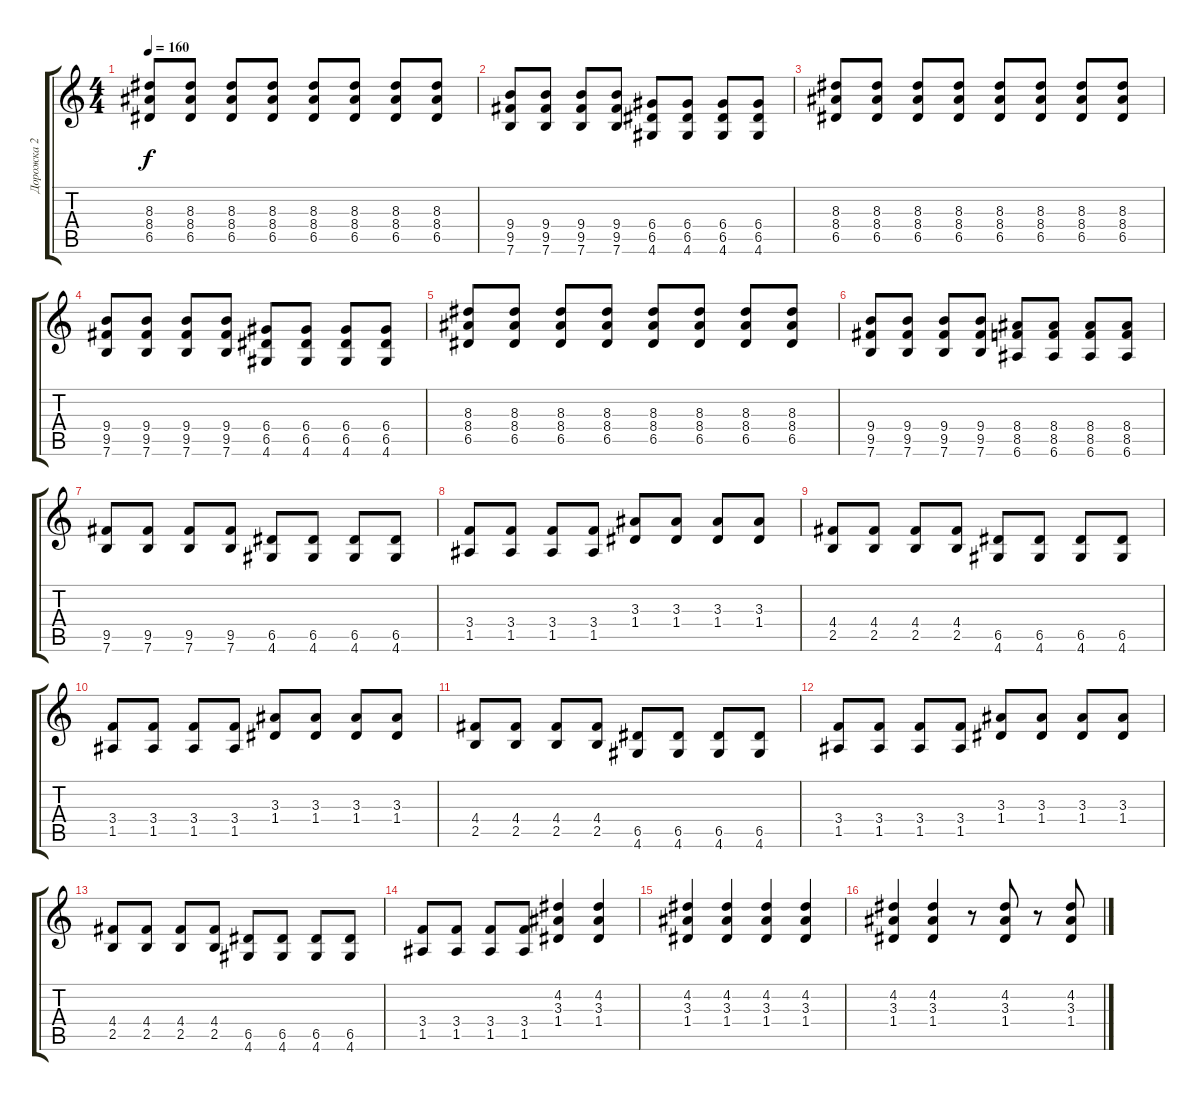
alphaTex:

\track ("Дорожка 2" "Дорожка 2") {instrument electricguitarclean}
\staff {score tabs}
\tuning (E4 B3 G3 D3 A2 E2) {hide}
\ts (4 4)
\tempo 160
\clef g2
\ks c
(8.3 8.4 6.5).8{dy f} (8.3 8.4 6.5).8 (8.3 8.4 6.5).8 (8.3 8.4 6.5).8 (8.3 8.4 6.5).8 (8.3 8.4 6.5).8 (8.3 8.4 6.5).8 (8.3 8.4 6.5).8 |
(9.4 9.5 7.6).8 (9.4 9.5 7.6).8 (9.4 9.5 7.6).8 (9.4 9.5 7.6).8 (6.4 6.5 4.6).8 (6.4 6.5 4.6).8 (6.4 6.5 4.6).8 (6.4 6.5 4.6).8 |
(8.3 8.4 6.5).8 (8.3 8.4 6.5).8 (8.3 8.4 6.5).8 (8.3 8.4 6.5).8 (8.3 8.4 6.5).8 (8.3 8.4 6.5).8 (8.3 8.4 6.5).8 (8.3 8.4 6.5).8 |
(9.4 9.5 7.6).8 (9.4 9.5 7.6).8 (9.4 9.5 7.6).8 (9.4 9.5 7.6).8 (6.4 6.5 4.6).8 (6.4 6.5 4.6).8 (6.4 6.5 4.6).8 (6.4 6.5 4.6).8 |
(8.3 8.4 6.5).8 (8.3 8.4 6.5).8 (8.3 8.4 6.5).8 (8.3 8.4 6.5).8 (8.3 8.4 6.5).8 (8.3 8.4 6.5).8 (8.3 8.4 6.5).8 (8.3 8.4 6.5).8 |
(9.4 9.5 7.6).8 (9.4 9.5 7.6).8 (9.4 9.5 7.6).8 (9.4 9.5 7.6).8 (8.4 8.5 6.6).8 (8.4 8.5 6.6).8 (8.4 8.5 6.6).8 (8.4 8.5 6.6).8 |
(9.5 7.6).8{volume 14 instrument distortionguitar} (9.5 7.6).8 (9.5 7.6).8 (9.5 7.6).8 (6.5 4.6).8 (6.5 4.6).8 (6.5 4.6).8 (6.5 4.6).8 |
(3.4 1.5).8 (3.4 1.5).8 (3.4 1.5).8 (3.4 1.5).8 (3.3 1.4).8 (3.3 1.4).8 (3.3 1.4).8 (3.3 1.4).8 |
(4.4 2.5).8 (4.4 2.5).8 (4.4 2.5).8 (4.4 2.5).8 (6.5 4.6).8 (6.5 4.6).8 (6.5 4.6).8 (6.5 4.6).8 |
(3.4 1.5).8 (3.4 1.5).8 (3.4 1.5).8 (3.4 1.5).8 (3.3 1.4).8 (3.3 1.4).8 (3.3 1.4).8 (3.3 1.4).8 |
(4.4 2.5).8 (4.4 2.5).8 (4.4 2.5).8 (4.4 2.5).8 (6.5 4.6).8 (6.5 4.6).8 (6.5 4.6).8 (6.5 4.6).8 |
(3.4 1.5).8 (3.4 1.5).8 (3.4 1.5).8 (3.4 1.5).8 (3.3 1.4).8 (3.3 1.4).8 (3.3 1.4).8 (3.3 1.4).8 |
(4.4 2.5).8 (4.4 2.5).8 (4.4 2.5).8 (4.4 2.5).8 (6.5 4.6).8 (6.5 4.6).8 (6.5 4.6).8 (6.5 4.6).8 |
(3.4 1.5).8 (3.4 1.5).8 (3.4 1.5).8 (3.4 1.5).8 (4.2 3.3 1.4).4 (4.2 3.3 1.4).4 |
(4.2 3.3 1.4).4 (4.2 3.3 1.4).4 (4.2 3.3 1.4).4 (4.2 3.3 1.4).4 |
(4.2 3.3 1.4).4 (4.2 3.3 1.4).4 r.8 (4.2 3.3 1.4).8 r.8 (4.2 3.3 1.4).8
